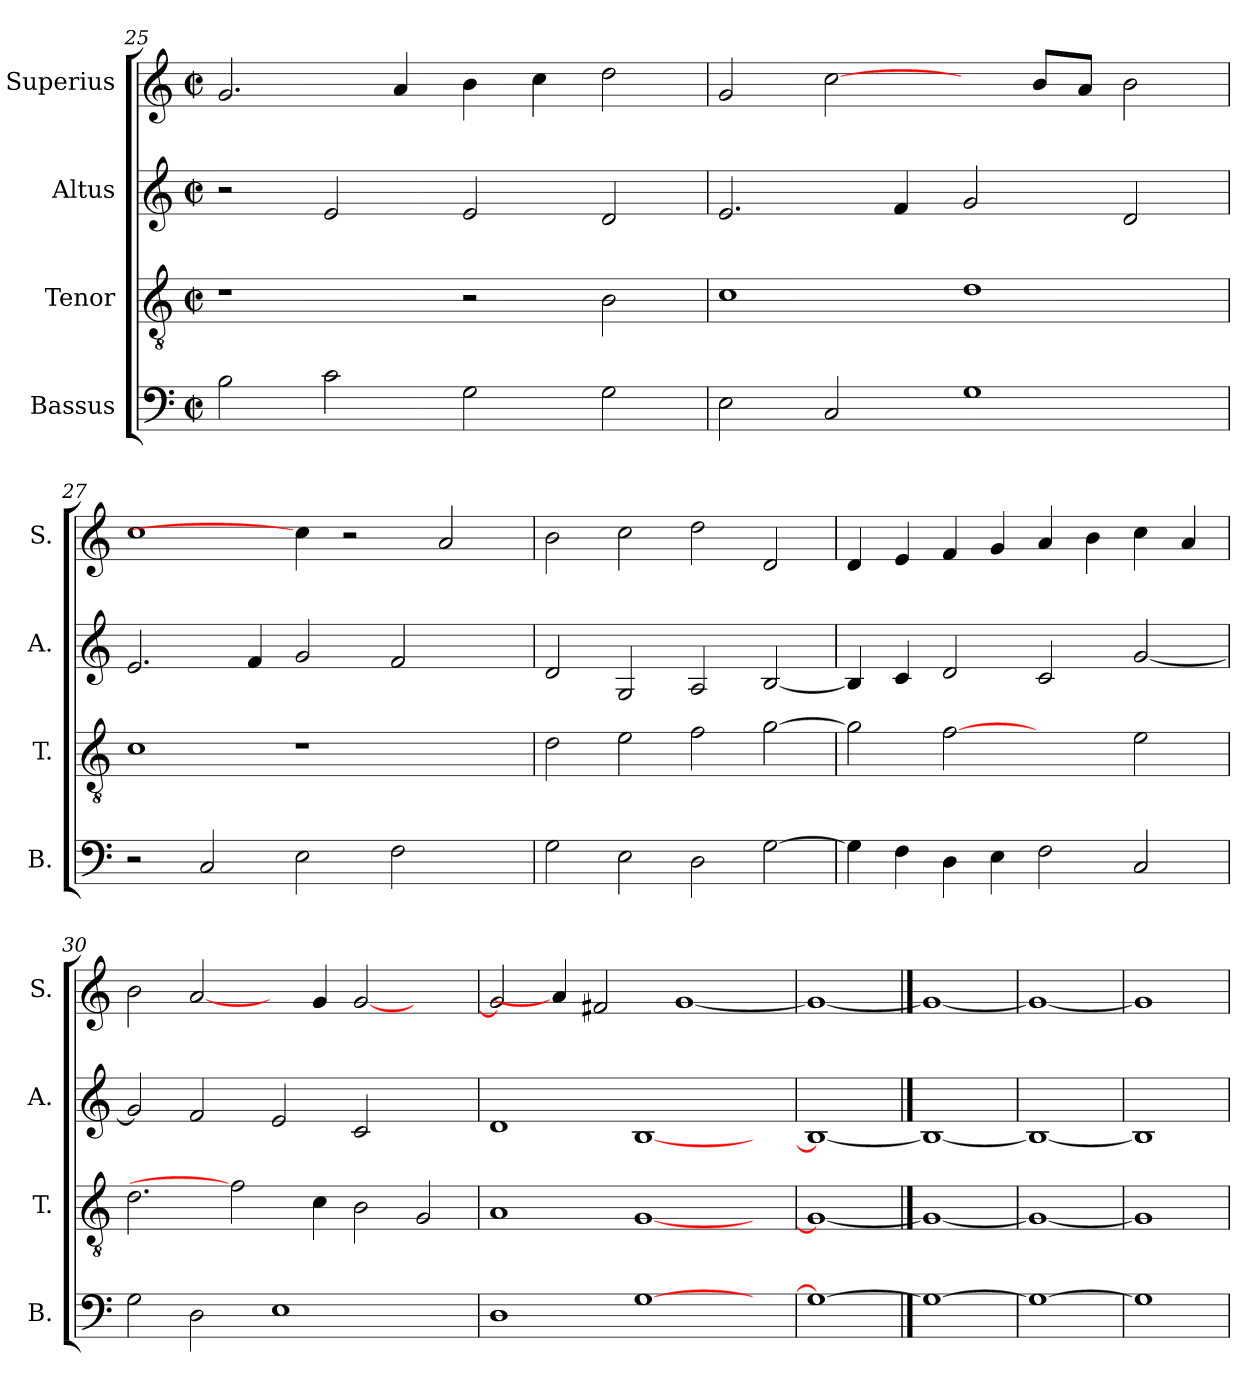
**kern	**kern	**kern	**kern
*part4	*part3	*part2	*part1
*staff4	*staff3	*staff2	*staff1
*I"Bassus	*I"Tenor	*I"Altus	*I"Superius
*I'B.	*I'T.	*I'A.	*I'S.
*clefF4	*clefGv2	*clefG2	*clefG2
*	*ITrd7c12	*	*
*k[]	*k[]	*k[]	*k[]
*C:	*C:	*C:	*C:
*M2/2	*M2/2	*M2/2	*M2/2
*met(c|)	*met(c|)	*met(c|)	*met(c|)
=25	=25	=25	=25
2Bi\	1r	2r	2.gi/
2ci\	.	2ei/	.
.	.	.	4ai/
2Gi\	2r	2ei/	4bi\
.	.	.	4cci\
2Gi\	2BBi\	2di/	2ddi\
=26	=26	=26	=26
2Ei\	1Ci	2.ei/	2gi/
2Ci/	.	.	[2cci\
.	.	4fi/	.
1Gi	1Di	2gi/	4ryy
.	.	.	8bi/L
.	.	.	8ai/J
.	.	2di/	2bi\
=27	=27	=27	=27
2r	1Ci	2.ei/	1cci
2Ci/	.	.	.
.	.	4fi/	.
2Ei\	1r	2gi/	4cci\]
.	.	.	2r
2Fi\	.	2fi/	.
.	.	.	2ai/
4ryy	4ryy	4ryy	.
!!LO:PB:g=z
=28	=28	=28	=28
2Gi\	2Di\	2di/	2bi\
2Ei\	2Ei\	2Gi/	2cci\
2Di\	2Fi\	2Ai/	2ddi\
[>2Gi\	[>2Gi\	[<2Bi/	2di/
=29	=29	=29	=29
4Gi\]	2Gi\]	4Bi/]	4di/
4Fi\	.	4ci/	4ei/
4Di\	[2Fi	2di/	4fi/
4Ei\	.	.	4gi/
2Fi\	2ryy	2ci/	4ai/
.	.	.	4bi\
2Ci/	2Ei\	[<2gi/	4cci\
.	.	.	4ai/
=30	=30	=30	=30
2Gi\	2.Di\	2gi/]	2bi\
2Di\	.	2fi/	[2ai/
.	2Fi]	.	.
1Ei	.	2ei/	4ryy
.	4Ci\	.	4gi/
.	2BBi\	2ci/	[<2gi/
2ryy	2GGi/	2ryy	2ryy
=31	=31	=31	=31
1Di	1AAi	1di	2gi/]
.	.	.	4ai/]
.	.	.	2f#Xi/
[>1Gi	[<1GGi	[<1Bi	.
.	.	.	[<1gi
4ryy	4ryy	4ryy	.
=32	=32	=32	=32
1Gi_>	1GGi_<	1Bi_<	1gi_<
==33	==33	==33	==33
1Gi_	1GGi_	1Bi_	1gi_
=34	=34	=34	=34
1Gi_	1GGi_	1Bi_	1gi_
=35	=35	=35	=35
1Gi]	1GGi]	1Bi]	1gi]
=	=	=	=
*-	*-	*-	*-
